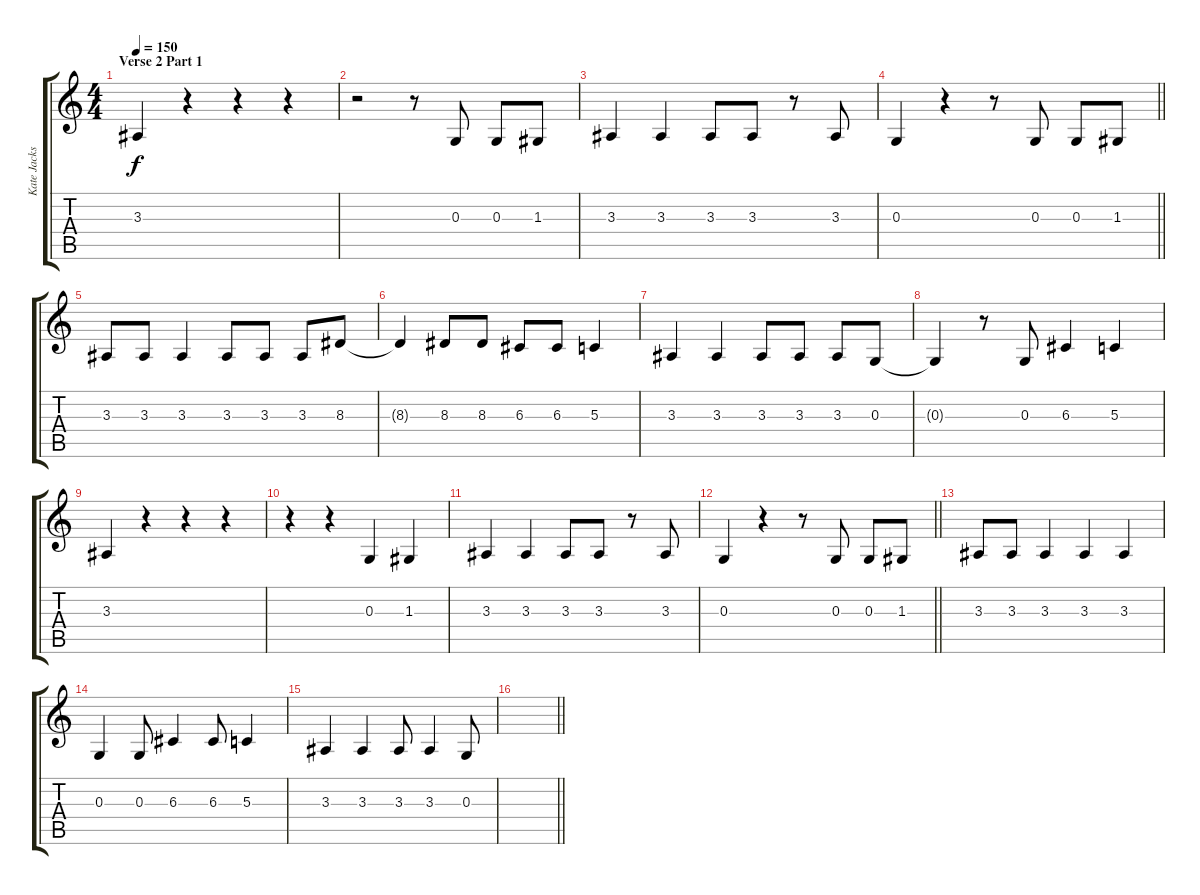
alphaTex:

\track ("Kate Jackson" "Kate Jacks") {instrument flute}
\staff {score tabs}
\tuning (E4 B3 G3 D3 A2 E2) {hide}
\ts (4 4)
\section ("" "Verse 2 Part 1")
\tempo 150
\clef g2
\ks c
3.3.4{dy f} r.4 r.4 r.4 |
r.2 r.8 0.3.8 0.3.8 1.3.8 |
3.3.4 3.3.4 3.3.8 3.3.8 r.8 3.3.8 |
\barLineRight lightlight
0.3.4 r.4 r.8 0.3.8 0.3.8 1.3.8 |
3.3.8 3.3.8 3.3.4 3.3.8 3.3.8 3.3.8 8.3.8 |
8.3{t}.4 8.3.8 8.3.8 6.3.8 6.3.8 5.3.4 |
3.3.4 3.3.4 3.3.8 3.3.8 3.3.8 0.3.8 |
0.3{t}.4 r.8 0.3.8 6.3.4 5.3.4 |
3.3.4 r.4 r.4 r.4 |
r.4 r.4 0.3.4 1.3.4 |
3.3.4 3.3.4 3.3.8 3.3.8 r.8 3.3.8 |
\barLineRight lightlight
0.3.4 r.4 r.8 0.3.8 0.3.8 1.3.8 |
3.3.8 3.3.8 3.3.4 3.3.4 3.3.4 |
0.3.4 0.3.8 6.3.4 6.3.8 5.3.4 |
3.3.4 3.3.4 3.3.8 3.3.4 0.3.8 |
\barLineRight lightlight
